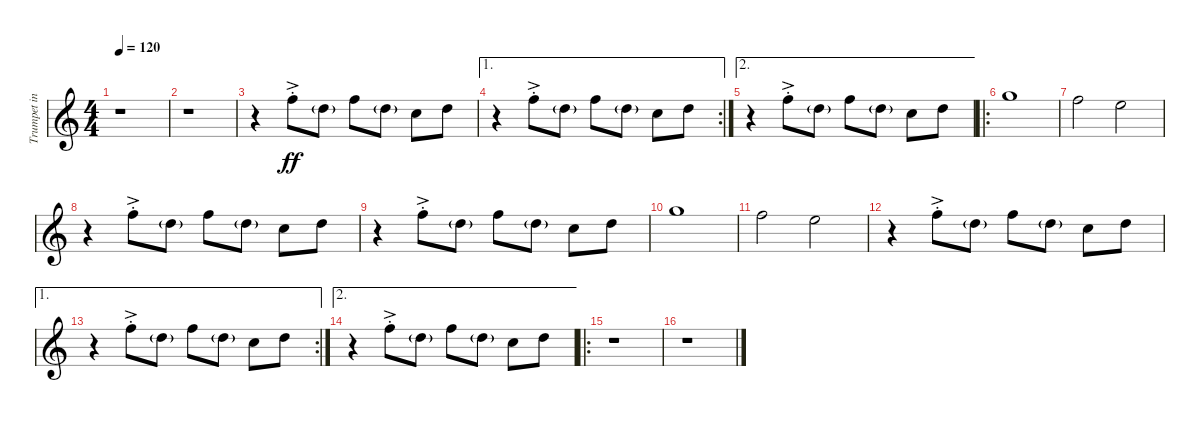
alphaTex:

\track ("Trumpet in C" "Trumpet in") {instrument trumpet}
\staff {score}
\tuning (E4 B3 G3 D3 A2 E2 B1) {hide}
\ts (4 4)
\tempo 120
\clef g2
\ks c
r.1{dy ff} |
r.1 |
r.4 13.1{ac st}.8 10.1{g}.8 13.1.8 10.1{g}.8 8.1.8 10.1.8 |
\ae 1
\rc 2
r.4 13.1{ac st}.8 10.1{g}.8 13.1.8 10.1{g}.8 8.1.8 10.1.8 |
\ae 2
r.4 13.1{ac st}.8 10.1{g}.8 13.1.8 10.1{g}.8 8.1.8 10.1.8 |
\ro
15.1.1 |
13.1.2 12.1.2 |
r.4 13.1{ac st}.8 10.1{g}.8 13.1.8 10.1{g}.8 8.1.8 10.1.8 |
r.4 13.1{ac st}.8 10.1{g}.8 13.1.8 10.1{g}.8 8.1.8 10.1.8 |
15.1.1 |
13.1.2 12.1.2 |
r.4 13.1{ac st}.8 10.1{g}.8 13.1.8 10.1{g}.8 8.1.8 10.1.8 |
\ae 1
\rc 2
r.4 13.1{ac st}.8 10.1{g}.8 13.1.8 10.1{g}.8 8.1.8 10.1.8 |
\ae 2
r.4 13.1{ac st}.8 10.1{g}.8 13.1.8 10.1{g}.8 8.1.8 10.1.8 |
\ro
r.1 |
r.1
